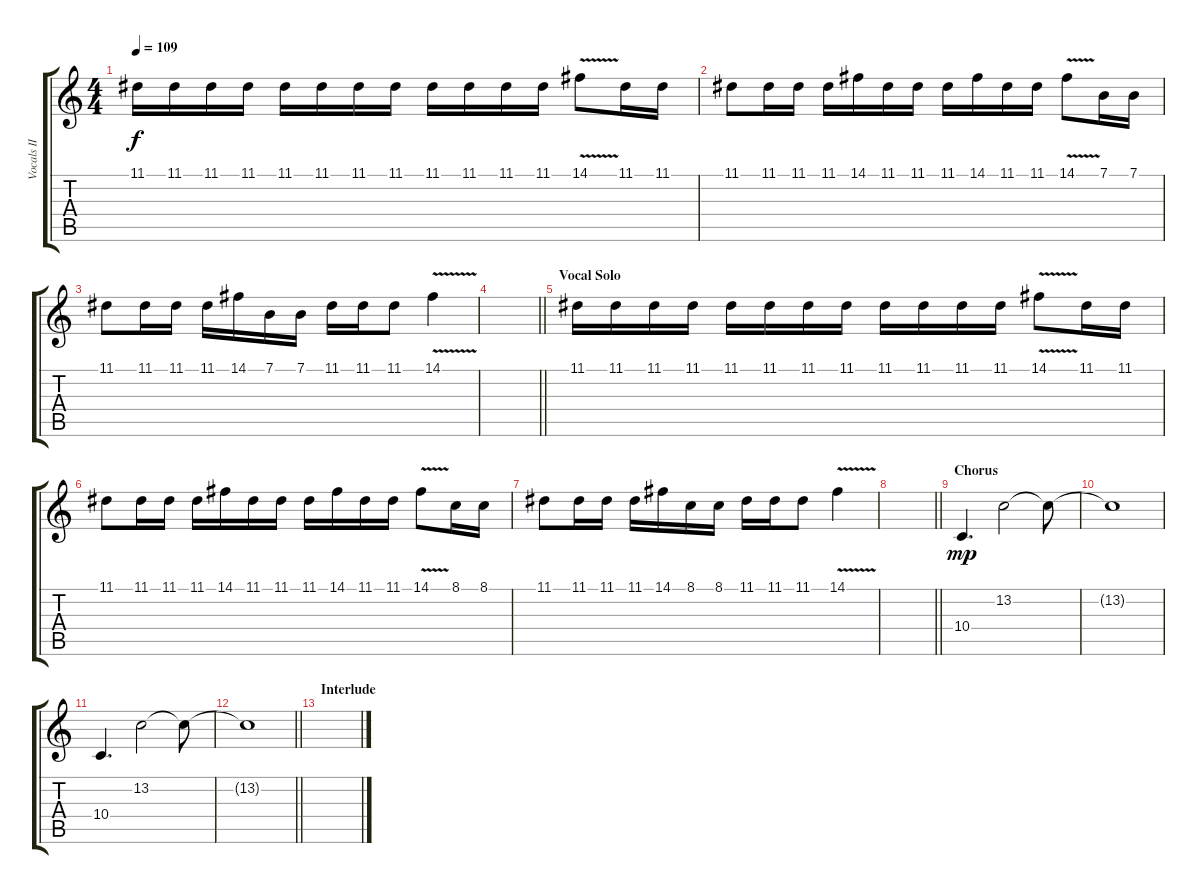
\track ("Vocals II" "Vocals II") {instrument englishhorn}
\staff {score tabs}
\tuning (E4 B3 G3 D3 A2 E2) {hide}
\ts (4 4)
\tempo 109
\clef g2
\ks c
11.1.16{dy f volume 9 balance 16} 11.1.16 11.1.16 11.1.16 11.1.16 11.1.16 11.1.16 11.1.16 11.1.16 11.1.16 11.1.16 11.1.16 14.1{v}.8 11.1.16 11.1.16 |
11.1.8 11.1.16 11.1.16 11.1.16 14.1.16 11.1.16 11.1.16 11.1.16 14.1.16 11.1.16 11.1.16 14.1{v}.8 7.1.16 7.1.16 |
11.1.8 11.1.16 11.1.16 11.1.16 14.1.16 7.1.16 7.1.16 11.1.16 11.1.16 11.1.8 14.1{v}.4 |
\barLineRight lightlight
|
\section ("" "Vocal Solo")
11.1.16 11.1.16 11.1.16 11.1.16 11.1.16 11.1.16 11.1.16 11.1.16 11.1.16 11.1.16 11.1.16 11.1.16 14.1{v}.8 11.1.16 11.1.16 |
11.1.8 11.1.16 11.1.16 11.1.16 14.1.16 11.1.16 11.1.16 11.1.16 14.1.16 11.1.16 11.1.16 14.1{v}.8 8.1.16 8.1.16 |
11.1.8 11.1.16 11.1.16 11.1.16 14.1.16 8.1.16 8.1.16 11.1.16 11.1.16 11.1.8 14.1{v}.4 |
\barLineRight lightlight
|
\section ("" "Chorus")
10.4.4{d dy mp} 13.2.2 13.2{t}.8 |
13.2{t}.1 |
10.4.4{d} 13.2.2 13.2{t}.8 |
\barLineRight lightlight
13.2{t}.1 |
\section ("" "Interlude")
